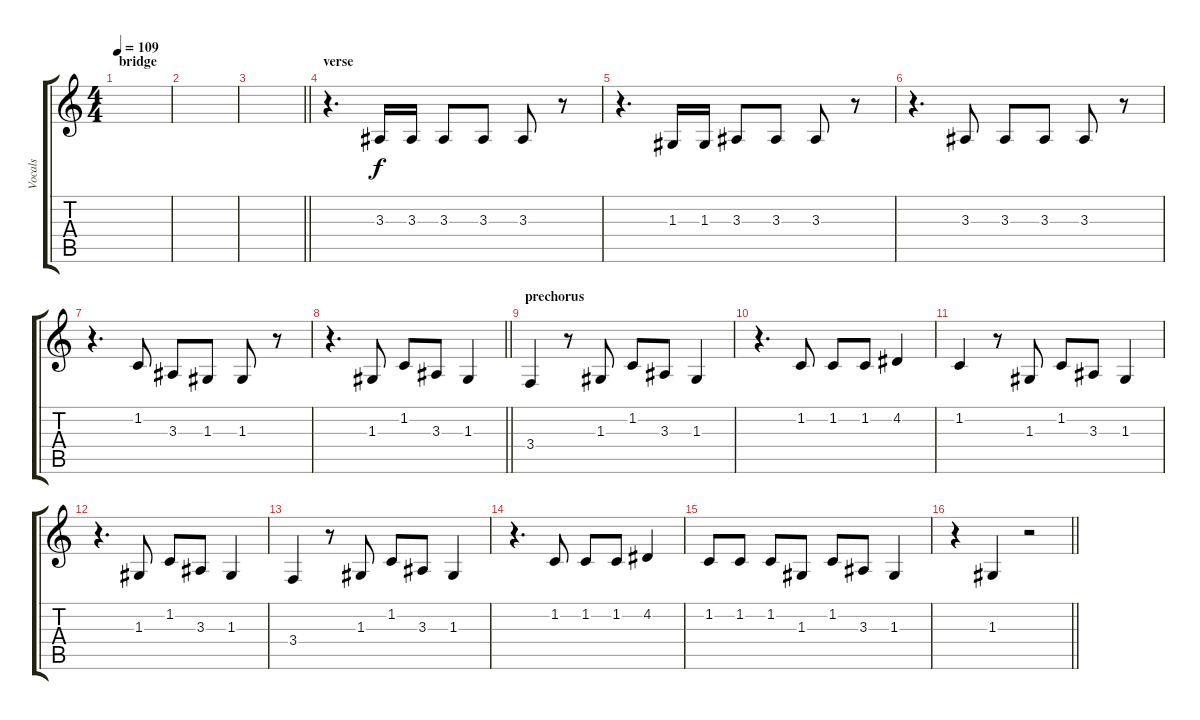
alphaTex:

\track ("Vocals" "Vocals") {instrument oboe}
\staff {score tabs}
\tuning (E4 B3 G3 D3 A2 E2) {hide}
\ts (4 4)
\section ("" "bridge")
\tempo 109
\clef g2
\ks c
|
|
\barLineRight lightlight
|
\section ("" "verse")
r.4{d} 3.3.16 3.3.16 3.3.8 3.3.8 3.3.8 r.8 |
r.4{d} 1.3.16 1.3.16 3.3.8 3.3.8 3.3.8 r.8 |
r.4{d} 3.3.8 3.3.8 3.3.8 3.3.8 r.8 |
r.4{d} 1.2.8 3.3.8 1.3.8 1.3.8 r.8 |
\barLineRight lightlight
r.4{d} 1.3.8 1.2.8 3.3.8 1.3.4 |
\section ("" "prechorus")
3.4.4 r.8 1.3.8 1.2.8 3.3.8 1.3.4 |
r.4{d} 1.2.8 1.2.8 1.2.8 4.2.4 |
1.2.4 r.8 1.3.8 1.2.8 3.3.8 1.3.4 |
r.4{d} 1.3.8 1.2.8 3.3.8 1.3.4 |
3.4.4 r.8 1.3.8 1.2.8 3.3.8 1.3.4 |
r.4{d} 1.2.8 1.2.8 1.2.8 4.2.4 |
1.2.8 1.2.8 1.2.8 1.3.8 1.2.8 3.3.8 1.3.4 |
\barLineRight lightlight
r.4 1.3.4 r.2
